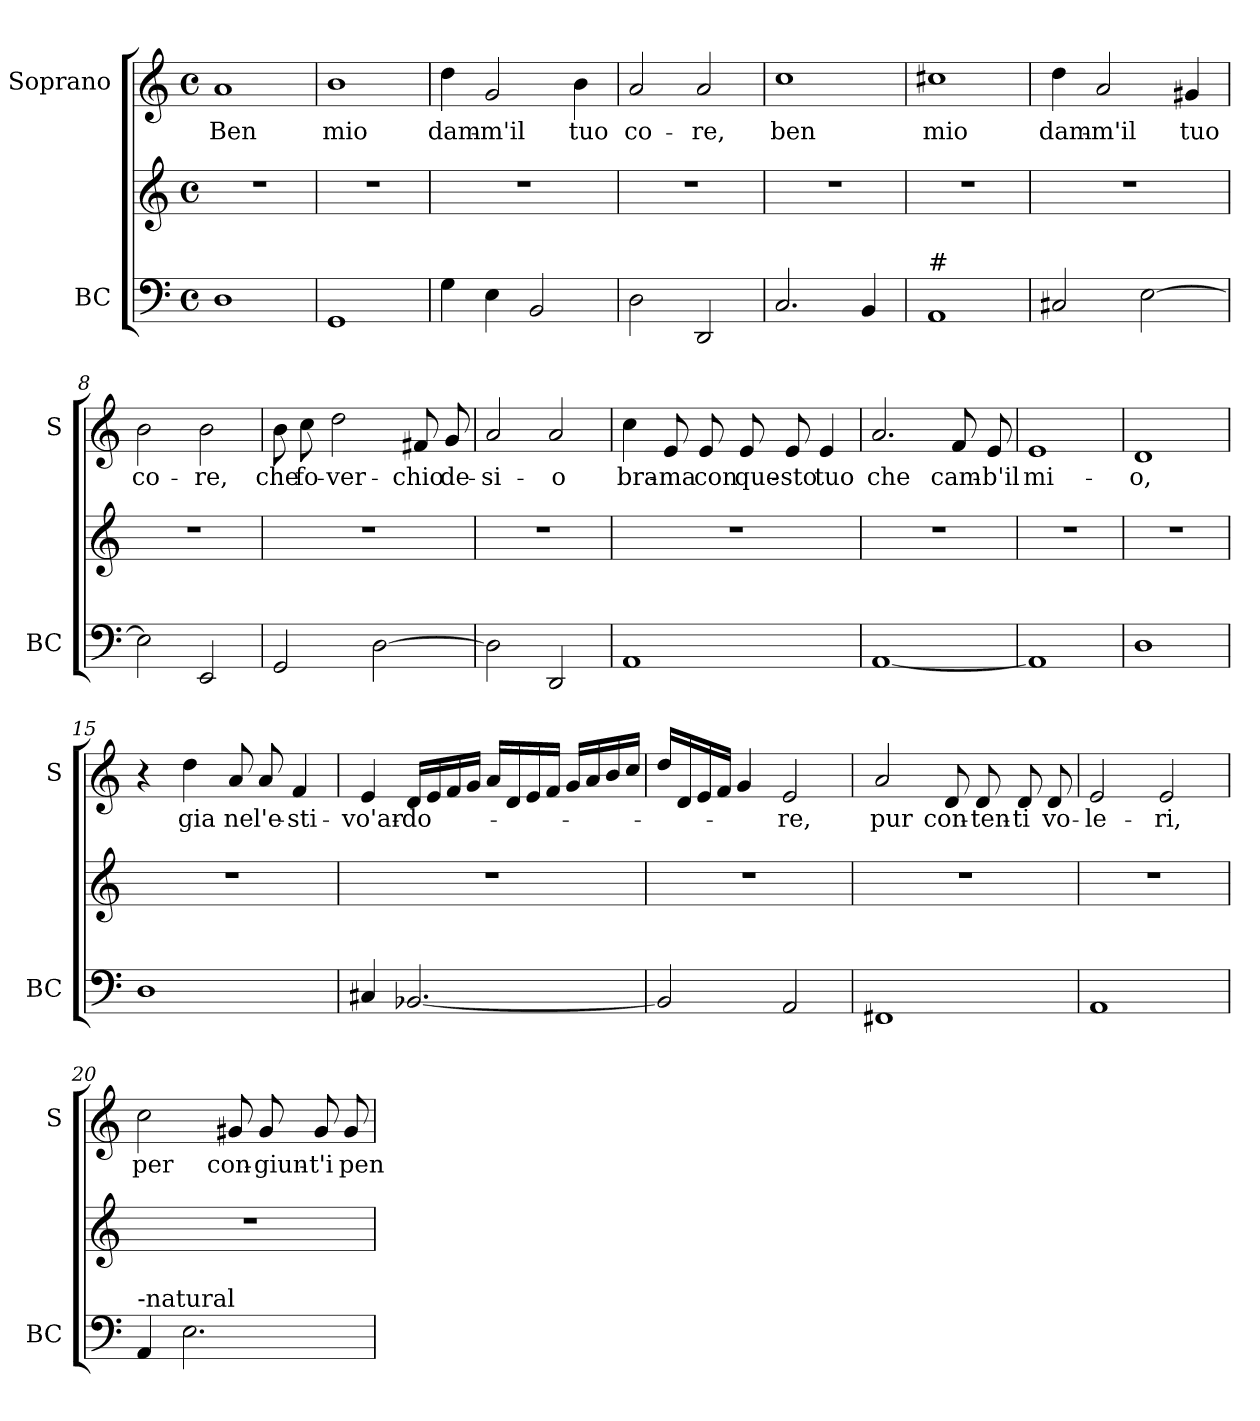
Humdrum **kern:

**kern	**kern	**kern	**text
*part2	*part2	*part1	*part1
*staff3	*staff2	*staff1	*staff1
*I"BC	*	*I"Soprano	*
*I'BC	*	*I'S	*
*clefF4	*clefG2	*clefG2	*
*k[]	*k[]	*k[]	*
*C:	*C:	*C:	*
*M4/4	*M4/4	*M4/4	*
*met(c)	*met(c)	*met(c)	*
=1	=1	=1	=1
!	!	!	!LO:LY:b
1D	1r	1a	Ben
=2	=2	=2	=2
!	!	!	!LO:LY:b
1GG	1r	1b	mio
=3	=3	=3	=3
!	!	!	!LO:LY:b
4G\	1r	4dd\	dam-
!	!	!	!LO:LY:b
4E\	.	2g/	-m'il
2BB/	.	.	.
!	!	!	!LO:LY:b
.	.	4b\	tuo
=4	=4	=4	=4
!	!	!	!LO:LY:b
2D\	1r	2a/	co-
!	!	!	!LO:LY:b
2DD/	.	2a/	-re,
=5	=5	=5	=5
!	!	!	!LO:LY:b
2.C/	1r	1cc	ben
4BB/	.	.	.
!!LO:LB:g=z
=6	=6	=6	=6
!LO:TX:a:t=#	!	!	!
!	!	!	!LO:LY:b
1AA	1r	1cc#X	mio
=7	=7	=7	=7
!	!	!	!LO:LY:b
2C#X/	1r	4dd\	dam-
!	!	!	!LO:LY:b
.	.	2a/	-m'il
[2E\	.	.	.
!	!	!	!LO:LY:b
.	.	4g#X/	tuo
=8	=8	=8	=8
!	!	!	!LO:LY:b
2E\]	1r	2b\	co-
!	!	!	!LO:LY:b
2EE/	.	2b\	-re,
=9	=9	=9	=9
!	!	!	!LO:LY:b
2GG/	1r	8b\	che
!	!	!	!LO:LY:b
.	.	8cc\	fo-
!	!	!	!LO:LY:b
.	.	2dd\	-ver-
[2D\	.	.	.
!	!	!	!LO:LY:b
.	.	8f#X/	-chio
!	!	!	!LO:LY:b
.	.	8g/	de-
=10	=10	=10	=10
!	!	!	!LO:LY:b
2D\]	1r	2a/	-si-
!	!	!	!LO:LY:b
2DD/	.	2a/	-o
!!LO:LB:g=z
=11	=11	=11	=11
!	!	!	!LO:LY:b
1AA	1r	4cc\	bra-
!	!	!	!LO:LY:b
.	.	8e/	-ma
!	!	!	!LO:LY:b
.	.	8e/	con
!	!	!	!LO:LY:b
.	.	8e/	que-
!	!	!	!LO:LY:b
.	.	8e/	-sto
!	!	!	!LO:LY:b
.	.	4e/	tuo
=12	=12	=12	=12
!	!	!	!LO:LY:b
[1AA	1r	2.a/	che
!	!	!	!LO:LY:b
.	.	8f/	cam-
!	!	!	!LO:LY:b
.	.	8e/	-b'il
=13	=13	=13	=13
!	!	!	!LO:LY:b
1AA]	1r	1e	mi-
=14	=14	=14	=14
!	!	!	!LO:LY:b
1D	1r	1d	-o,
=15	=15	=15	=15
1D	1r	4r	.
!	!	!	!LO:LY:b
.	.	4dd\	gia
!	!	!	!LO:LY:b
.	.	8a/	ne
!	!	!	!LO:LY:b
.	.	8a/	l'e-
!	!	!	!LO:LY:b
.	.	4f/	-sti-
!!LO:PB:g=z
=16	=16	=16	=16
!	!	!	!LO:LY:b
4C#X/	1r	4e/	-vo'ar-
!	!	!	!LO:LY:b
[2.BB-X/	.	16d/LL	-do-
.	.	16e/	.
.	.	16f/	.
.	.	16g/JJ	.
.	.	16a/LL	.
.	.	16d/	.
.	.	16e/	.
.	.	16f/JJ	.
.	.	16g/LL	.
.	.	16a/	.
.	.	16b/	.
.	.	16cc/JJ	.
=17	=17	=17	=17
2BB-/]	1r	16dd/LL	.
.	.	16d/	.
.	.	16e/	.
.	.	16f/JJ	.
.	.	4g/	.
!	!	!	!LO:LY:b
2AA/	.	2e/	-re,
=18	=18	=18	=18
!	!	!	!LO:LY:b
1FF#X	1r	2a/	pur
!	!	!	!LO:LY:b
.	.	8d/	con-
!	!	!	!LO:LY:b
.	.	8d/	-ten-
!	!	!	!LO:LY:b
.	.	8d/	-ti
!	!	!	!LO:LY:b
.	.	8d/	vo-
=19	=19	=19	=19
!	!	!	!LO:LY:b
1AA	1r	2e/	-le-
!	!	!	!LO:LY:b
.	.	2e/	-ri,
!!LO:LB:g=z
=20	=20	=20	=20
!LO:TX:a:t=-natural	!	!	!
!	!	!	!LO:LY:b
4AA/	1r	2cc\	per
2.E\	.	.	.
!	!	!	!LO:LY:b
.	.	8g#X/	con-
!	!	!	!LO:LY:b
.	.	8g#/	-giun-
!	!	!	!LO:LY:b
.	.	8g#/	-t'i
!	!	!	!LO:LY:b
.	.	8g#/	pen-
=	=	=	=
*-	*-	*-	*-
